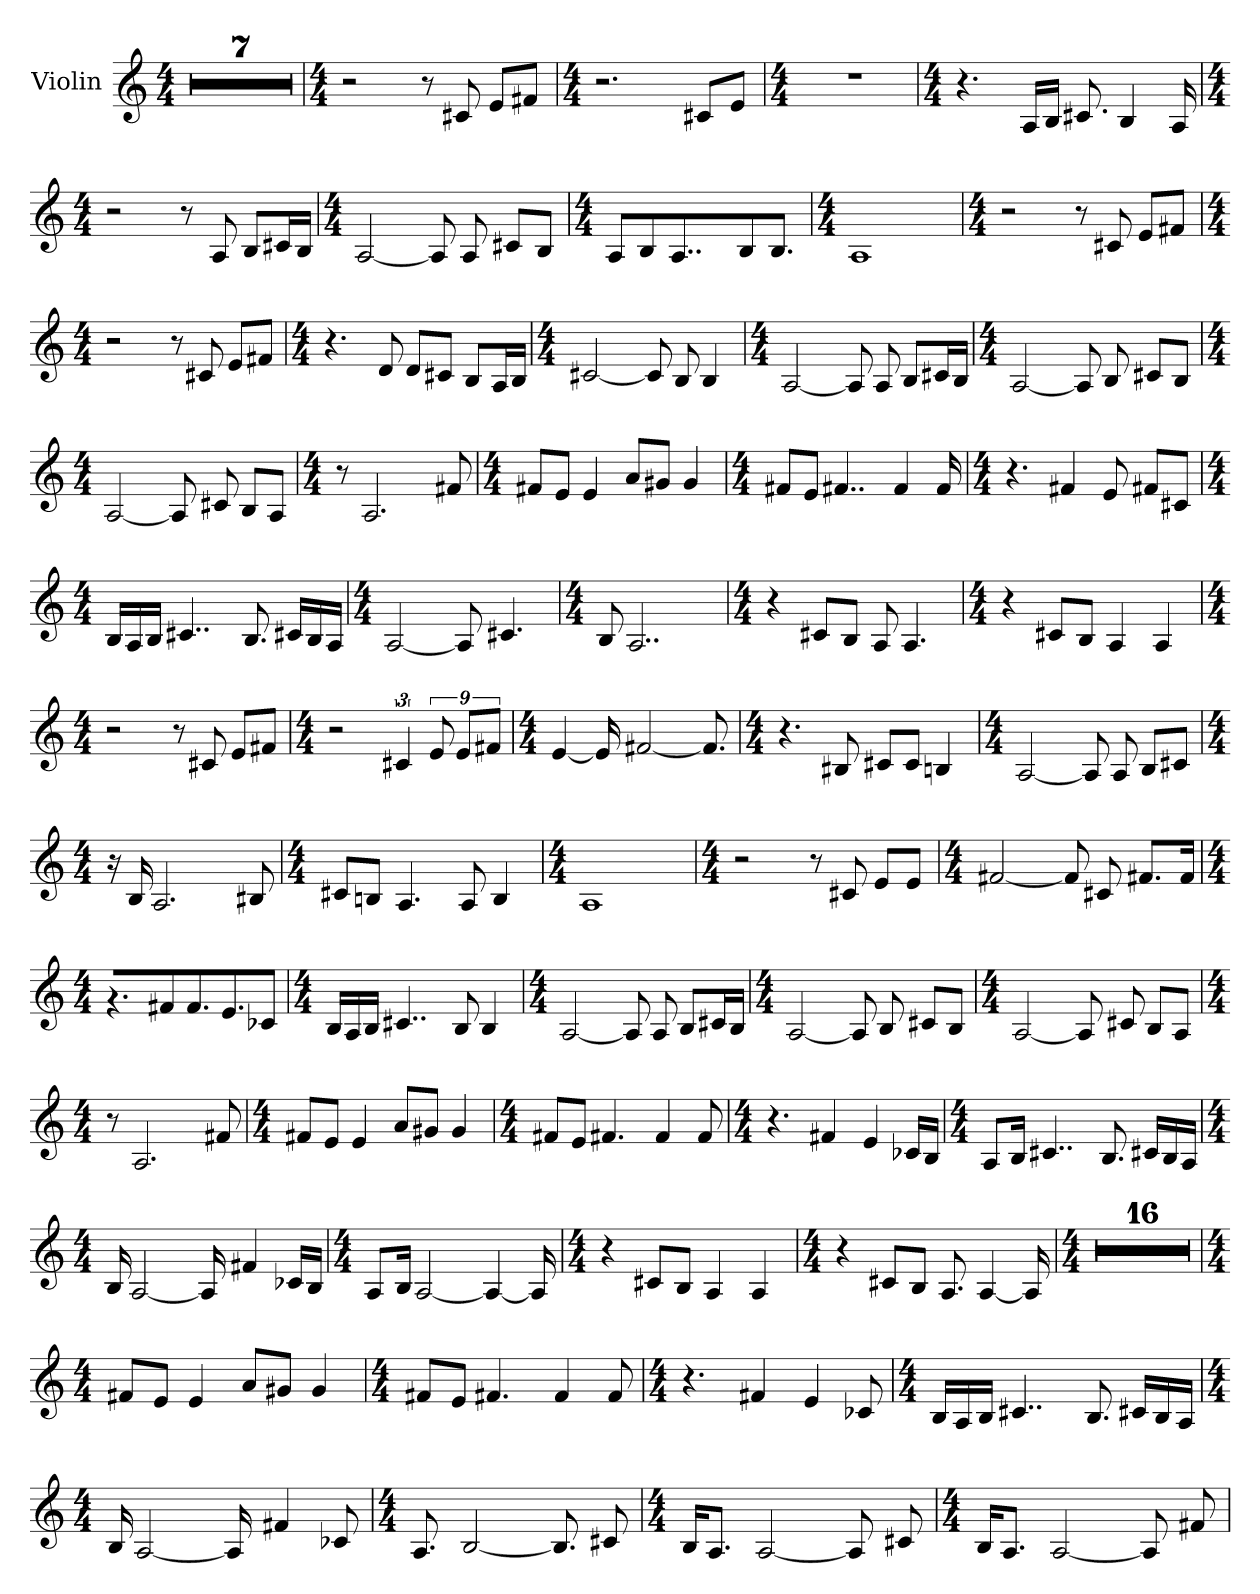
**kern
*part1
*staff1
*I"Violin
*I'Vln
*M4/4
=
1r
=
*M4/4
1r
=
*M4/4
1r
=
*M4/4
1r
=
*M4/4
1r
=
*M4/4
1r
=
*M4/4
1r
=
*M4/4
2r
8r
8c#X
8eL
8f#XJ
=
*M4/4
2.r
8c#XL
8eJ
=
*M4/4
1r
=
*M4/4
4.r
16ALL
16BJJ
8.c#X
4B
16A
=
*M4/4
2r
8r
8A
8BL
16c#XL
16BJJ
=
*M4/4
[2A
8A]
8A
8c#XL
8BJ
=
*M4/4
8AL
8BJ
4..A
8B
8.BJ
=
*M4/4
1A
=
*M4/4
2r
8r
8c#X
8eL
8f#XJ
=
*M4/4
2r
8r
8c#X
8eL
8f#XJ
=
*M4/4
4.r
8d
8dL
8c#XJ
8BL
16AL
16BJJ
=
*M4/4
[2c#X
8c#]
8B
4B
=
*M4/4
[2A
8A]
8A
8BL
16c#XL
16BJJ
=
*M4/4
[2A
8A]
8B
8c#XL
8BJ
=
*M4/4
[2A
8A]
8c#X
8BL
8AJ
=
*M4/4
8r
2.A
8f#X
=
*M4/4
8f#XL
8eJ
4e
8aL
8g#XJ
4g#
=
*M4/4
8f#XL
8eJ
4..f#X
4f#
16f#
=
*M4/4
4.r
4f#X
8e
8f#XL
8c#XJ
=
*M4/4
16BLL
16A
16BJJ
4..c#X
8.B
16c#XLL
16B
16AJJ
=
*M4/4
[2A
8A]
4.c#X
=
*M4/4
8B
2..A
=
*M4/4
4r
8c#XL
8BJ
8A
4.A
=
*M4/4
4r
8c#XL
8BJ
4A
4A
=
*M4/4
2r
8r
8c#X
8eL
8f#XJ
=
*M4/4
2r
6c#X
9e
9eL
9f#XJ
=
*M4/4
[4e
16e]
[2f#X
8.f#]
=
*M4/4
4.r
8B#X
8c#XL
8c#J
4Bn
=
*M4/4
[2A
8A]
8A
8BL
8c#XJ
=
*M4/4
16r
16B
2.A
8B#X
=
*M4/4
8c#XL
8BnJ
4.A
8A
4B
=
*M4/4
1A
=
*M4/4
2r
8r
8c#X
8eL
8eJ
=
*M4/4
[2f#X
8f#]
8c#X
8.f#XL
16f#Jk
=
*M4/4
4.r
8f#X
8.f#L
8.eJ
8c-XJ
=
*M4/4
16BLL
16A
16BJJ
4..c#X
8B
4B
=
*M4/4
[2A
8A]
8A
8BL
16c#XL
16BJJ
=
*M4/4
[2A
8A]
8B
8c#XL
8BJ
=
*M4/4
[2A
8A]
8c#X
8BL
8AJ
=
*M4/4
8r
2.A
8f#X
=
*M4/4
8f#XL
8eJ
4e
8aL
8g#XJ
4g#
=
*M4/4
8f#XL
8eJ
4.f#X
4f#
8f#
=
*M4/4
4.r
4f#X
4e
16c-XLL
16BJJ
=
*M4/4
8AL
16BJk
4..c#X
8.B
16c#XLL
16B
16AJJ
=
*M4/4
16B
[2A
16A]
4f#X
16c-XLL
16BJJ
=
*M4/4
8AL
16BJk
[2A
4A_
16A]
=
*M4/4
4r
8c#XL
8BJ
4A
4A
=
*M4/4
4r
8c#XL
8BJ
8.A
[4A
16A]
=
*M4/4
1r
=
*M4/4
1r
=
*M4/4
1r
=
*M4/4
1r
=
*M4/4
1r
=
*M4/4
1r
=
*M4/4
1r
=
*M4/4
1r
=
*M4/4
1r
=
*M4/4
1r
=
*M4/4
1r
=
*M4/4
1r
=
*M4/4
1r
=
*M4/4
1r
=
*M4/4
1r
=
*M4/4
1r
=
*M4/4
8f#XL
8eJ
4e
8aL
8g#XJ
4g#
=
*M4/4
8f#XL
8eJ
4.f#X
4f#
8f#
=
*M4/4
4.r
4f#X
4e
8c-X
=
*M4/4
16BLL
16A
16BJJ
4..c#X
8.B
16c#XLL
16B
16AJJ
=
*M4/4
16B
[2A
16A]
4f#X
8c-X
=
*M4/4
8.A
[2B
8.B]
8c#X
=
*M4/4
16BKL
8.AJ
[2A
8A]
8c#X
=
*M4/4
16BKL
8.AJ
[2A
8A]
8f#X
=
*-
